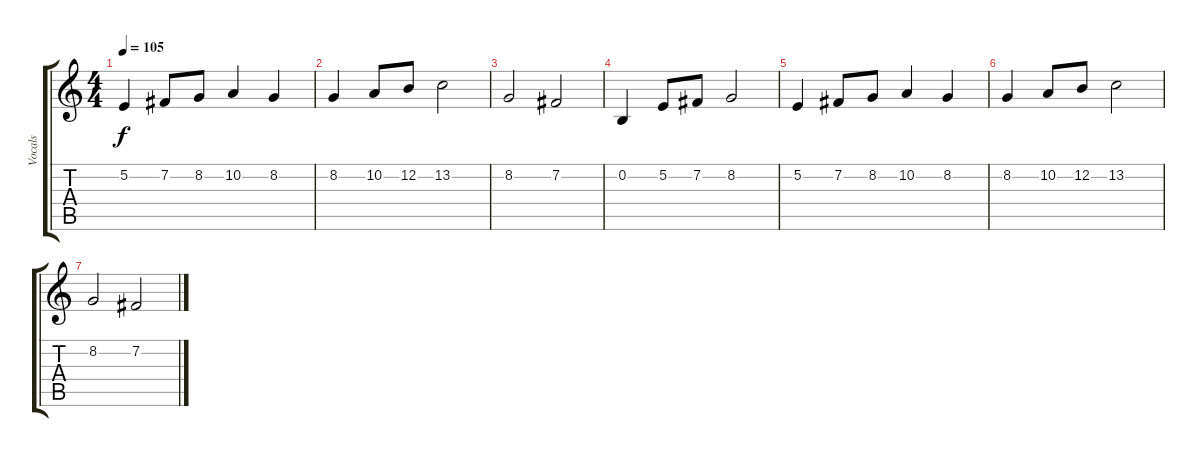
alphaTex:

\track ("Vocals" "Vocals") {instrument pad7halo}
\staff {score tabs}
\tuning (E4 B3 G3 D3 A2 E2) {hide}
\ts (4 4)
\tempo 105
\clef g2
\ks c
5.2.4{dy f} 7.2.8 8.2.8 10.2.4 8.2.4 |
8.2.4 10.2.8 12.2.8 13.2.2 |
8.2.2 7.2.2 |
0.2.4 5.2.8 7.2.8 8.2.2 |
5.2.4 7.2.8 8.2.8 10.2.4 8.2.4 |
8.2.4 10.2.8 12.2.8 13.2.2 |
8.2.2 7.2.2
